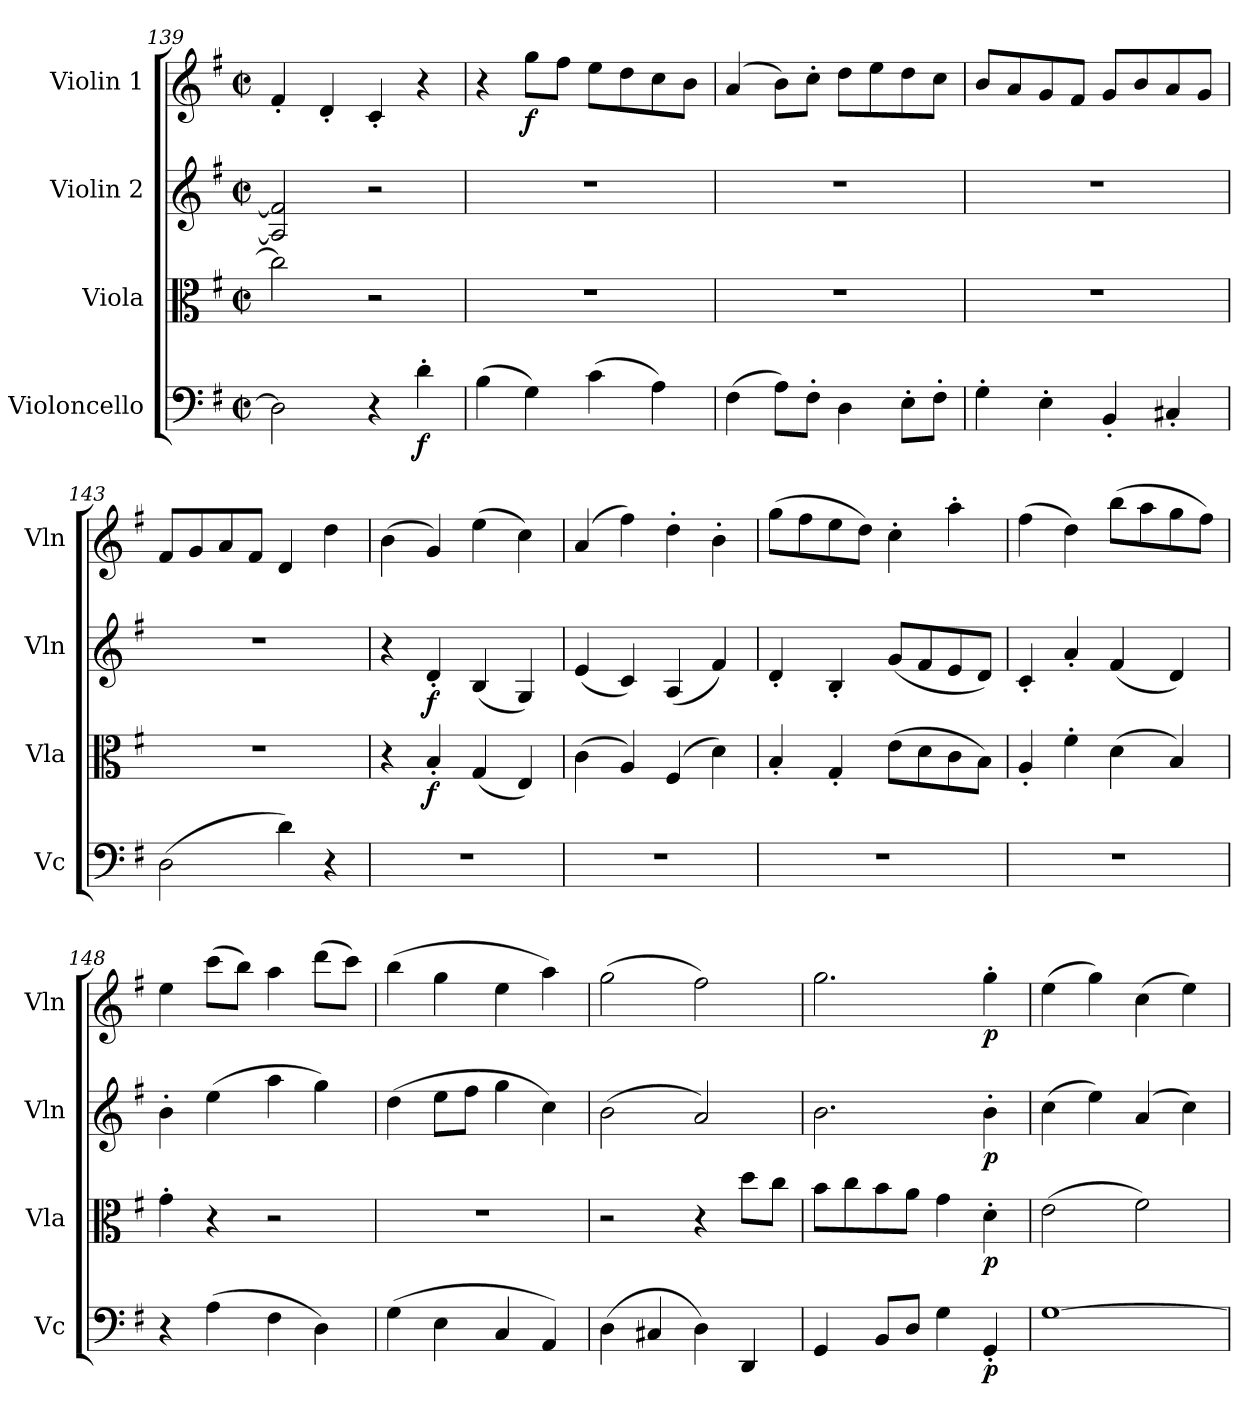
**kern	**dynam	**kern	**dynam	**kern	**dynam	**kern	**dynam
*part4	*part4	*part3	*part3	*part2	*part2	*part1	*part1
*staff4	*staff4	*staff3	*staff3	*staff2	*staff2	*staff1	*staff1
*I"Violoncello	*	*I"Viola	*	*I"Violin 2	*	*I"Violin 1	*
*I'Vc	*	*I'Vla	*	*I'Vln	*	*I'Vln	*
*clefF4	*	*clefC3	*	*clefG2	*	*clefG2	*
*k[f#]	*	*k[f#]	*	*k[f#]	*	*k[f#]	*
*M2/2	*	*M2/2	*	*M2/2	*	*M2/2	*
*met(c|)	*	*met(c|)	*	*met(c|)	*	*met(c|)	*
=139	=139	=139	=139	=139	=139	=139	=139
2D\]	.	2cc\]	.	2A/] 2f#/]	.	4f#'/	.
.	.	.	.	.	.	4d'/	.
4r	.	2r	.	2r	.	4c'/	.
!	!LO:DY:b	!	!	!	!	!	!
4d'\	f	.	.	.	.	4r	.
=140	=140	=140	=140	=140	=140	=140	=140
(4B\	.	1r	.	1r	.	4r	.
!	!	!	!	!	!	!	!LO:DY:b
4G\)	.	.	.	.	.	8gg\L	f
.	.	.	.	.	.	8ff#\J	.
(4c\	.	.	.	.	.	8ee\L	.
.	.	.	.	.	.	8dd\	.
4A\)	.	.	.	.	.	8cc\	.
.	.	.	.	.	.	8b\J	.
=141	=141	=141	=141	=141	=141	=141	=141
(4F#\	.	1r	.	1r	.	(4a/	.
8A\L)	.	.	.	.	.	8b\L)	.
8F#'\J	.	.	.	.	.	8cc'\J	.
4D\	.	.	.	.	.	8dd\L	.
.	.	.	.	.	.	8ee\	.
8E'\L	.	.	.	.	.	8dd\	.
8F#'\J	.	.	.	.	.	8cc\J	.
=142	=142	=142	=142	=142	=142	=142	=142
4G'\	.	1r	.	1r	.	8b/L	.
.	.	.	.	.	.	8a/	.
4E'\	.	.	.	.	.	8g/	.
.	.	.	.	.	.	8f#/J	.
4BB'/	.	.	.	.	.	8g/L	.
.	.	.	.	.	.	8b/	.
4C#X'/	.	.	.	.	.	8a/	.
.	.	.	.	.	.	8g/J	.
!!LO:LB:g=z
=143	=143	=143	=143	=143	=143	=143	=143
(2D\	.	1r	.	1r	.	8f#/L	.
.	.	.	.	.	.	8g/	.
.	.	.	.	.	.	8a/	.
.	.	.	.	.	.	8f#/J	.
4d\)	.	.	.	.	.	4d/	.
4r	.	.	.	.	.	4dd\	.
=144	=144	=144	=144	=144	=144	=144	=144
1r	.	4r	.	4r	.	(4b\	.
!	!	!	!LO:DY:b	!	!LO:DY:b	!	!
.	.	4B'/	f	4d'/	f	4g/)	.
.	.	(4G/	.	(4B/	.	(4ee\	.
.	.	4E/)	.	4G/)	.	4cc\)	.
=145	=145	=145	=145	=145	=145	=145	=145
1r	.	(4c\	.	(4e/	.	(4a/	.
.	.	4A/)	.	4c/)	.	4ff#\)	.
.	.	(4F#/	.	(4A/	.	4dd'\	.
.	.	4d\)	.	4f#/)	.	4b'\	.
=146	=146	=146	=146	=146	=146	=146	=146
1r	.	4B'/	.	4d'/	.	(8gg\L	.
.	.	.	.	.	.	8ff#\	.
.	.	4G'/	.	4B'/	.	8ee\	.
.	.	.	.	.	.	8dd\J)	.
.	.	(8e\L	.	(8g/L	.	4cc'\	.
.	.	8d\	.	8f#/	.	.	.
.	.	8c\	.	8e/	.	4aa'\	.
.	.	8B\J)	.	8d/J)	.	.	.
=147	=147	=147	=147	=147	=147	=147	=147
1r	.	4A'/	.	4c'/	.	(4ff#\	.
.	.	4f#'\	.	4a'/	.	4dd\)	.
.	.	(4d\	.	(4f#/	.	(8bb\L	.
.	.	.	.	.	.	8aa\	.
.	.	4B/)	.	4d/)	.	8gg\	.
.	.	.	.	.	.	8ff#\J)	.
=148	=148	=148	=148	=148	=148	=148	=148
4r	.	4g'\	.	4b'\	.	4ee\	.
(4A\	.	4r	.	(4ee\	.	(8ccc\L	.
.	.	.	.	.	.	8bb\J)	.
4F#\	.	2r	.	4aa\	.	4aa\	.
4D\)	.	.	.	4gg\)	.	(8ddd\L	.
.	.	.	.	.	.	8ccc\J)	.
!!LO:LB:g=z
=149	=149	=149	=149	=149	=149	=149	=149
(4G\	.	1r	.	(4dd\	.	(4bb\	.
4E\	.	.	.	8ee\L	.	4gg\	.
.	.	.	.	8ff#\J	.	.	.
4C/	.	.	.	4gg\	.	4ee\	.
4AA/)	.	.	.	4cc\)	.	4aa\)	.
=150	=150	=150	=150	=150	=150	=150	=150
(4D\	.	2r	.	(2b\	.	(2gg\	.
4C#X/	.	.	.	.	.	.	.
4D\)	.	4r	.	2a/)	.	2ff#\)	.
4DD/	.	8dd\L	.	.	.	.	.
.	.	8cc\J	.	.	.	.	.
=151	=151	=151	=151	=151	=151	=151	=151
4GG/	.	8b\L	.	2.b\	.	2.gg\	.
.	.	8cc\	.	.	.	.	.
8BB/L	.	8b\	.	.	.	.	.
8D/J	.	8a\J	.	.	.	.	.
4G\	.	4g\	.	.	.	.	.
!	!LO:DY:b	!	!LO:DY:b	!	!LO:DY:b	!	!LO:DY:b
4GG'/	p	4d'\	p	4b'\	p	4gg'\	p
=152	=152	=152	=152	=152	=152	=152	=152
[1G	.	(2e\	.	(4cc\	.	(4ee\	.
.	.	.	.	4ee\)	.	4gg\)	.
.	.	2f#\)	.	(4a/	.	(4cc\	.
.	.	.	.	4cc\)	.	4ee\)	.
=	=	=	=	=	=	=	=
*-	*-	*-	*-	*-	*-	*-	*-
